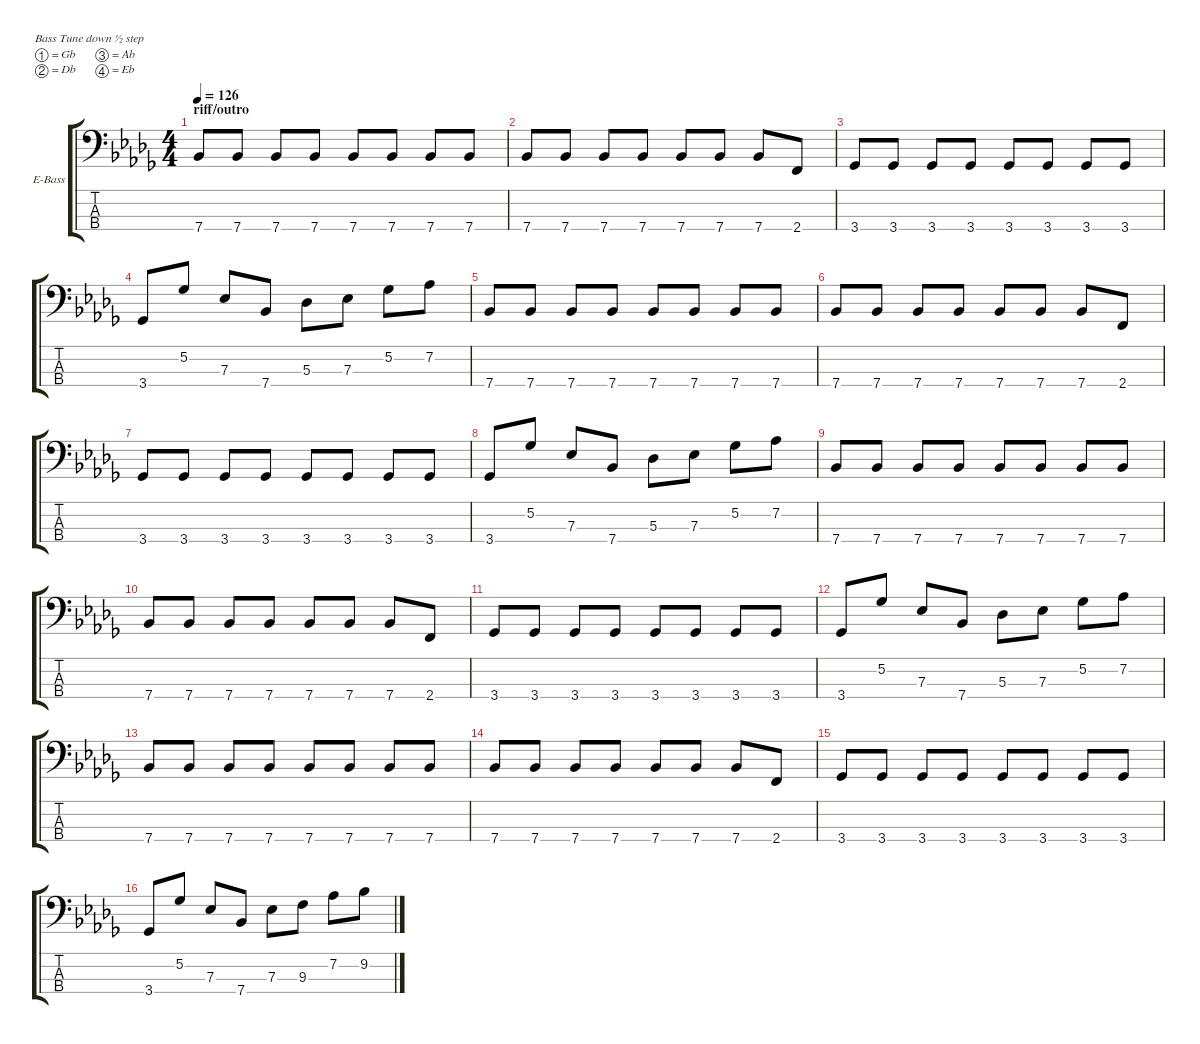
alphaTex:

\hideDynamics
\bracketExtendMode groupsimilarinstruments
\firstSystemTrackNameOrientation horizontal
\otherSystemsTrackNameOrientation horizontal
\track ("Electric Bass" "E-Bass") {instrument electricbassfinger}
\staff {score tabs}
\tuning (Gb2 Db2 Ab1 Eb1)
\ts (4 4)
\section ("" "riff/outro")
\tempo 126
\clef f4
\ks db
7.4.8{dy mf} 7.4.8 7.4.8 7.4.8 7.4.8 7.4.8 7.4.8 7.4.8 |
7.4.8 7.4.8 7.4.8 7.4.8 7.4.8 7.4.8 7.4.8 2.4.8 |
3.4.8 3.4.8 3.4.8 3.4.8 3.4.8 3.4.8 3.4.8 3.4.8 |
3.4.8 5.2.8 7.3.8 7.4.8 5.3.8 7.3.8 5.2.8 7.2.8 |
7.4.8 7.4.8 7.4.8 7.4.8 7.4.8 7.4.8 7.4.8 7.4.8 |
7.4.8 7.4.8 7.4.8 7.4.8 7.4.8 7.4.8 7.4.8 2.4.8 |
3.4.8 3.4.8 3.4.8 3.4.8 3.4.8 3.4.8 3.4.8 3.4.8 |
3.4.8 5.2.8 7.3.8 7.4.8 5.3.8 7.3.8 5.2.8 7.2.8 |
7.4.8 7.4.8 7.4.8 7.4.8 7.4.8 7.4.8 7.4.8 7.4.8 |
7.4.8 7.4.8 7.4.8 7.4.8 7.4.8 7.4.8 7.4.8 2.4.8 |
3.4.8 3.4.8 3.4.8 3.4.8 3.4.8 3.4.8 3.4.8 3.4.8 |
3.4.8 5.2.8 7.3.8 7.4.8 5.3.8 7.3.8 5.2.8 7.2.8 |
7.4.8 7.4.8 7.4.8 7.4.8 7.4.8 7.4.8 7.4.8 7.4.8 |
7.4.8 7.4.8 7.4.8 7.4.8 7.4.8 7.4.8 7.4.8 2.4.8 |
3.4.8 3.4.8 3.4.8 3.4.8 3.4.8 3.4.8 3.4.8 3.4.8 |
3.4.8 5.2.8 7.3.8 7.4.8 7.3.8 9.3.8 7.2.8 9.2.8
